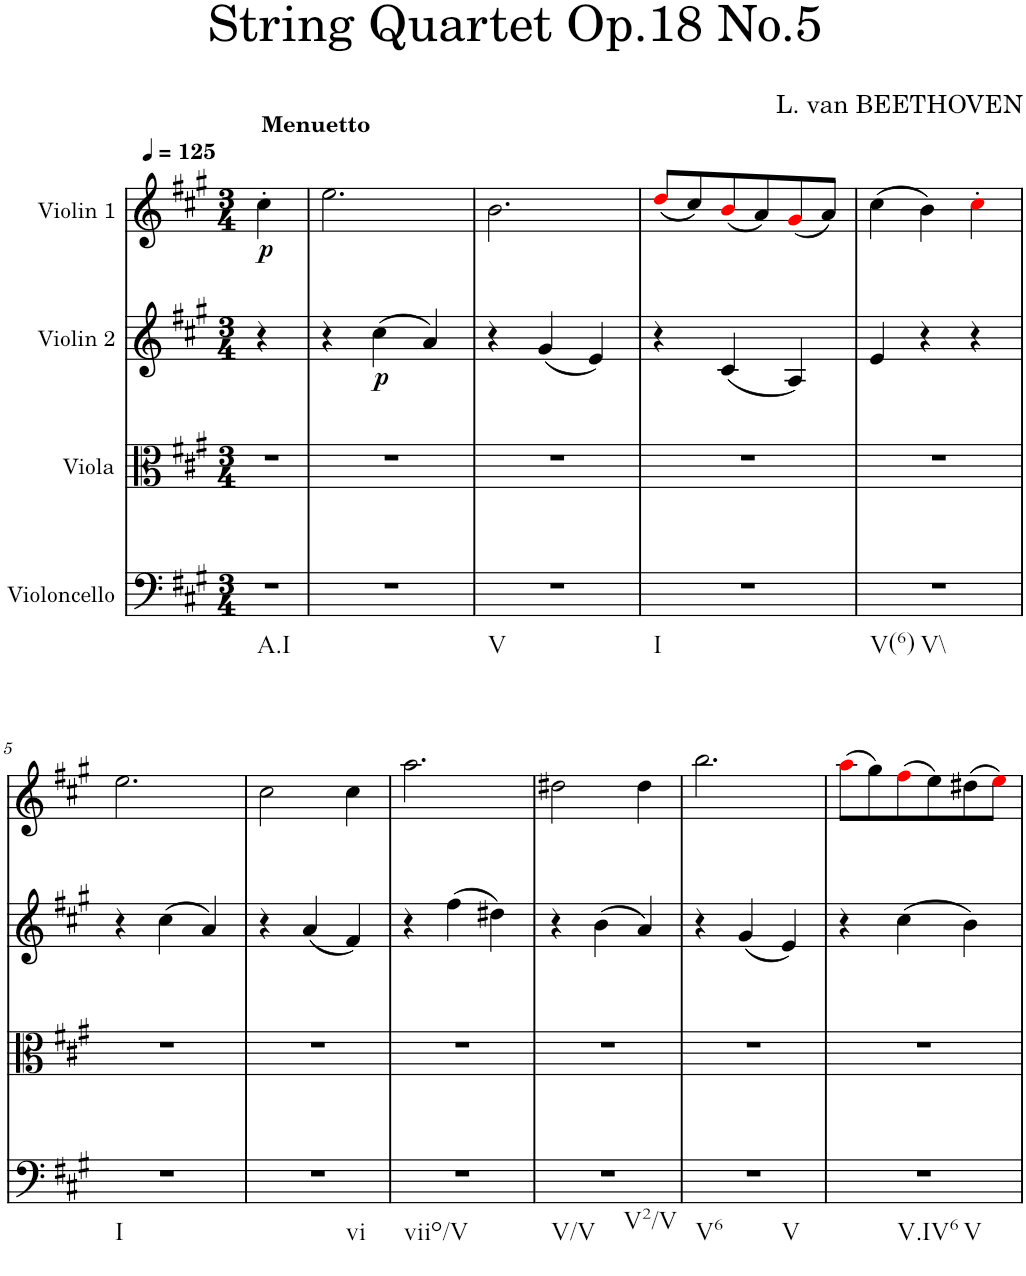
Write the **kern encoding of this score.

**kern	**kern	**kern	**dynam	**kern	**dynam
*part4	*part3	*part2	*part2	*part1	*part1
*staff4	*staff3	*staff2	*staff2	*staff1	*staff1
*I"Violoncello	*I"Viola	*I"Violin 2	*	*I"Violin 1	*
*I'Vc	*I'Vla	*I'Vln	*	*I'Vln	*
*clefF4	*clefC3	*clefG2	*	*clefG2	*
*k[f#c#g#]	*k[f#c#g#]	*k[f#c#g#]	*	*k[f#c#g#]	*
*M3/4	*M3/4	*M3/4	*	*M3/4	*
*MM125	*MM125	*MM125	*	*MM125	*
=	=	=	=	=	=
!	!	!	!	!LO:TX:a:B:t=Menuetto	!
!LO:TX:b:t=A.I	!	!	!	!	!
!	!	!	!	!	!LO:DY:b
2.r	2.r	4r	.	4cc#'\	p
.	.	2ryy	.	2ryy	.
=1	=1	=1	=1	=1	=1
2.r	2.r	4r	.	2.ee\	.
!	!	!	!LO:DY:b	!	!
.	.	(4cc#\	p	.	.
.	.	4a/)	.	.	.
=2	=2	=2	=2	=2	=2
!LO:TX:b:t=V	!	!	!	!	!
2.r	2.r	4r	.	2.b\	.
.	.	(4g#/	.	.	.
.	.	4e/)	.	.	.
=3	=3	=3	=3	=3	=3
!LO:TX:b:t=I	!	!	!	!	!
2.r	2.r	4r	.	(8ddi/L	.
.	.	.	.	8cc#/)	.
.	.	(4c#/	.	(8bi/	.
.	.	.	.	8a/)	.
.	.	4A/)	.	(8g#i/	.
.	.	.	.	8a/J)	.
=4	=4	=4	=4	=4	=4
!LO:TX:b:t=V(6)	!	!	!	!	!
!LO:TX:b:t=V\\	!	!	!	!	!
2.r	2.r	4e/	.	(4cc#\	.
.	.	4r	.	4b\)	.
.	.	4r	.	4cc#'i\	.
!!LO:LB:g=z
=5	=5	=5	=5	=5	=5
!LO:TX:b:t=I	!	!	!	!	!
2.r	2.r	4r	.	2.ee\	.
.	.	(4cc#\	.	.	.
.	.	4a/)	.	.	.
=6	=6	=6	=6	=6	=6
!LO:TX:b:t=vi	!	!	!	!	!
2.r	2.r	4r	.	2cc#\	.
.	.	(4a/	.	.	.
.	.	4f#/)	.	4cc#\	.
=7	=7	=7	=7	=7	=7
!LO:TX:b:t=viio/V	!	!	!	!	!
2.r	2.r	4r	.	2.aa\	.
.	.	(4ff#\	.	.	.
.	.	4dd#X\)	.	.	.
=8	=8	=8	=8	=8	=8
!LO:TX:b:t=V/V	!	!	!	!	!
!LO:TX:b:t=V2/V	!	!	!	!	!
2.r	2.r	4r	.	2dd#X\	.
.	.	(4b\	.	.	.
.	.	4a/)	.	4dd#\	.
=9	=9	=9	=9	=9	=9
!LO:TX:b:t=V6	!	!	!	!	!
!LO:TX:b:t=V	!	!	!	!	!
2.r	2.r	4r	.	2.bb\	.
.	.	(4g#/	.	.	.
.	.	4e/)	.	.	.
=10	=10	=10	=10	=10	=10
!LO:TX:b:t=V.IV6	!	!	!	!	!
!LO:TX:b:t=V	!	!	!	!	!
2.r	2.r	4r	.	(8aai\L	.
.	.	.	.	8gg#\)	.
.	.	(4cc#\	.	(8ff#i\	.
.	.	.	.	8ee\)	.
.	.	4b\)	.	(8dd#X\	.
.	.	.	.	8eei\J)	.
=	=	=	=	=	=
*-	*-	*-	*-	*-	*-
